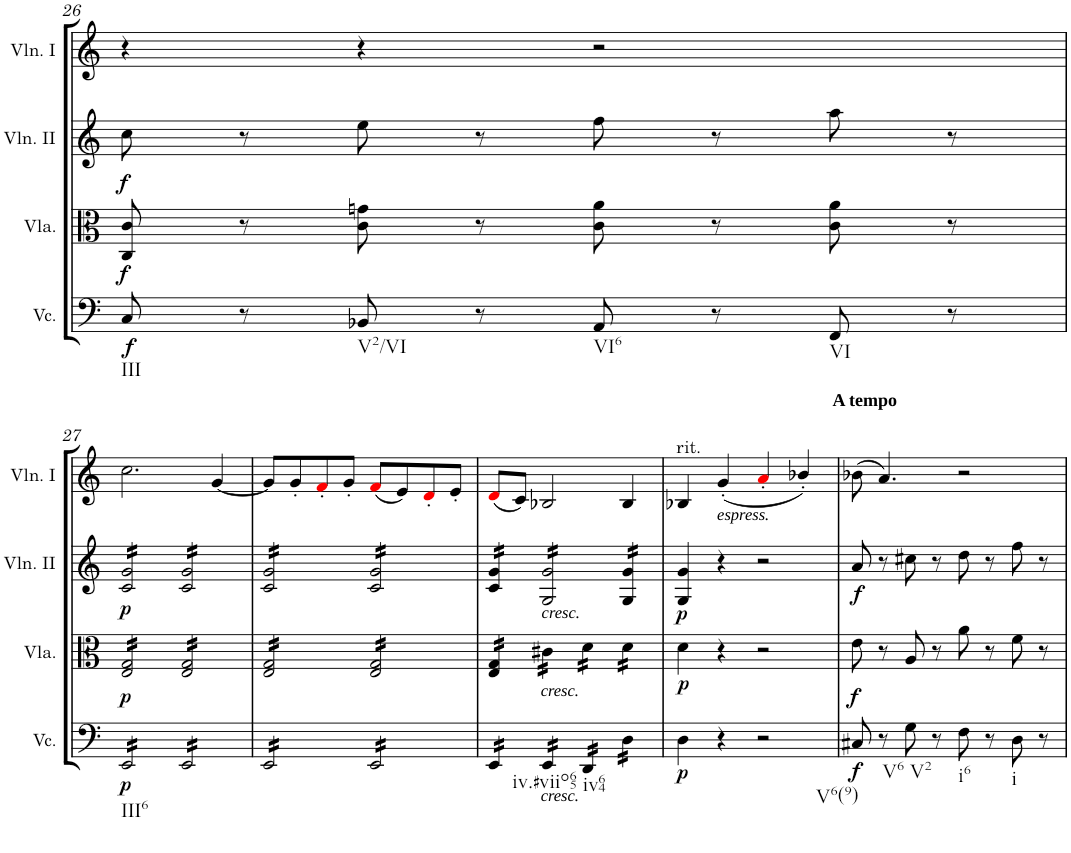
**kern	**dynam	**kern	**dynam	**kern	**dynam	**kern
*part4	*part4	*part3	*part3	*part2	*part2	*part1
*staff4	*staff4	*staff3	*staff3	*staff2	*staff2	*staff1
*I"Violoncello	*	*I"Viola	*	*I"Violin II	*	*I"Violin I
*I'Vc.	*	*I'Vla.	*	*I'Vln. II	*	*I'Vln. I
!!LO:PB:g=z
*clefF4	*	*clefC3	*	*clefG2	*	*clefG2
*k[]	*	*k[]	*	*k[]	*	*k[]
*M4/4	*	*M4/4	*	*M4/4	*	*M4/4
*met(c)	*	*met(c)	*	*met(c)	*	*met(c)
=26	=26	=26	=26	=26	=26	=26
!LO:TX:b:t=III	!	!	!	!	!	!
!	!LO:DY:b	!	!LO:DY:b	!	!LO:DY:b	!
8C/	f	8C/ 8c/	f	8cc\	f	4r
8r	.	8r	.	8r	.	.
!LO:TX:b:t=V2/VI	!	!	!	!	!	!
8BB-X/	.	8c\ 8gn\	.	8ee\	.	4r
8r	.	8r	.	8r	.	.
!LO:TX:b:t=VI6	!	!	!	!	!	!
8AA/	.	8c\ 8a\	.	8ff\	.	2r
8r	.	8r	.	8r	.	.
!LO:TX:b:t=VI	!	!	!	!	!	!
8FF/	.	8c\ 8a\	.	8aa\	.	.
8r	.	8r	.	8r	.	.
!!LO:LB:g=z
=27	=27	=27	=27	=27	=27	=27
!LO:TX:b:t=III6	!	!	!	!	!	!
!	!LO:DY:b	!	!LO:DY:b	!	!LO:DY:b	!
*tremolo	*	*	*	*	*	*
*	*	*tremolo	*	*	*	*
*	*	*	*	*tremolo	*	*
16EE/LL	p	16E/ 16G/LL	p	16c/ 16g/LL	p	2.cc\
16EE/	.	16E/ 16G/	.	16c/ 16g/	.	.
16EE/	.	16E/ 16G/	.	16c/ 16g/	.	.
16EE/	.	16E/ 16G/	.	16c/ 16g/	.	.
16EE/	.	16E/ 16G/	.	16c/ 16g/	.	.
16EE/	.	16E/ 16G/	.	16c/ 16g/	.	.
16EE/	.	16E/ 16G/	.	16c/ 16g/	.	.
16EE/JJ	.	16E/ 16G/JJ	.	16c/ 16g/JJ	.	.
16EE/LL	.	16E/ 16G/LL	.	16c/ 16g/LL	.	.
16EE/	.	16E/ 16G/	.	16c/ 16g/	.	.
16EE/	.	16E/ 16G/	.	16c/ 16g/	.	.
16EE/	.	16E/ 16G/	.	16c/ 16g/	.	.
16EE/	.	16E/ 16G/	.	16c/ 16g/	.	[4g/
16EE/	.	16E/ 16G/	.	16c/ 16g/	.	.
16EE/	.	16E/ 16G/	.	16c/ 16g/	.	.
16EE/JJ	.	16E/ 16G/JJ	.	16c/ 16g/JJ	.	.
=28	=28	=28	=28	=28	=28	=28
16EE/LL	.	16E/ 16G/LL	.	16c/ 16g/LL	.	8g/L]
16EE/	.	16E/ 16G/	.	16c/ 16g/	.	.
16EE/	.	16E/ 16G/	.	16c/ 16g/	.	8g'/
16EE/	.	16E/ 16G/	.	16c/ 16g/	.	.
16EE/	.	16E/ 16G/	.	16c/ 16g/	.	8f'i/
16EE/	.	16E/ 16G/	.	16c/ 16g/	.	.
16EE/	.	16E/ 16G/	.	16c/ 16g/	.	8g'/J
16EE/JJ	.	16E/ 16G/JJ	.	16c/ 16g/JJ	.	.
16EE/LL	.	16E/ 16G/LL	.	16c/ 16g/LL	.	(8fi/L
16EE/	.	16E/ 16G/	.	16c/ 16g/	.	.
16EE/	.	16E/ 16G/	.	16c/ 16g/	.	8e/)
16EE/	.	16E/ 16G/	.	16c/ 16g/	.	.
16EE/	.	16E/ 16G/	.	16c/ 16g/	.	8d'i/
16EE/	.	16E/ 16G/	.	16c/ 16g/	.	.
16EE/	.	16E/ 16G/	.	16c/ 16g/	.	8e'/J
16EE/JJ	.	16E/ 16G/JJ	.	16c/ 16g/JJ	.	.
=29	=29	=29	=29	=29	=29	=29
16EE/LL	.	16E/ 16G/LL	.	16c/ 16g/LL	.	(8di/L
16EE/	.	16E/ 16G/	.	16c/ 16g/	.	.
16EE/	.	16E/ 16G/	.	16c/ 16g/	.	8c/J)
16EE/JJ	.	16E/ 16G/JJ	.	16c/ 16g/JJ	.	.
!	!	!	!	!LO:TX:b:i:t=cresc.	!	!
!	!	!LO:TX:b:i:t=cresc.	!	!	!	!
!LO:TX:b:i:t=cresc.	!	!	!	!	!	!
!LO:TX:b:t=iv.#viio65	!	!	!	!	!	!
16EE/LL	.	16c#X\LL	.	16G/ 16g/LL	.	2B-X/
16EE/	.	16c#X\	.	16G/ 16g/	.	.
16EE/	.	16c#X\	.	16G/ 16g/	.	.
16EE/JJ	.	16c#X\JJ	.	16G/ 16g/	.	.
!LO:TX:b:t=iv64	!	!	!	!	!	!
16DD/LL	.	16d\LL	.	16G/ 16g/	.	.
16DD/	.	16d\	.	16G/ 16g/	.	.
16DD/	.	16d\	.	16G/ 16g/	.	.
16DD/JJ	.	16d\JJ	.	16G/ 16g/JJ	.	.
16D\LL	.	16d\LL	.	16G/ 16g/LL	.	4B-/
16D\	.	16d\	.	16G/ 16g/	.	.
16D\	.	16d\	.	16G/ 16g/	.	.
16D\JJ	.	16d\JJ	.	16G/ 16g/JJ	.	.
*	*	*	*	*Xtremolo	*	*
*	*	*Xtremolo	*	*	*	*
*Xtremolo	*	*	*	*	*	*
=30	=30	=30	=30	=30	=30	=30
!	!	!	!	!	!	!LO:TX:a:t=rit.
!	!LO:DY:b	!	!LO:DY:b	!	!LO:DY:b	!
4D\	p	4d\	p	4G/ 4g/	p	4B-X/
!	!	!	!	!	!	!LO:TX:b:i:t=espress.
4r	.	4r	.	4r	.	(4g'/
2r	.	2r	.	2r	.	4a'i/
.	.	.	.	.	.	4b-X'/)
=31	=31	=31	=31	=31	=31	=31
!	!	!	!	!	!	!LO:TX:a:B:t=A tempo
!LO:TX:b:t=V6(9)	!	!	!	!	!	!
!	!LO:DY:b	!	!LO:DY:b	!	!LO:DY:b	!
8C#X/	f	8e\	f	8a/	f	(8b-X\
!LO:TX:b:t=V6	!	!	!	!	!	!
8r	.	8r	.	8r	.	4.a/)
!LO:TX:b:t=V2	!	!	!	!	!	!
8G\	.	8A/	.	8cc#X\	.	.
8r	.	8r	.	8r	.	.
!LO:TX:b:t=i6	!	!	!	!	!	!
8F\	.	8a\	.	8dd\	.	2r
8r	.	8r	.	8r	.	.
!LO:TX:b:t=i	!	!	!	!	!	!
8D\	.	8f\	.	8ff\	.	.
8r	.	8r	.	8r	.	.
=	=	=	=	=	=	=
*-	*-	*-	*-	*-	*-	*-
